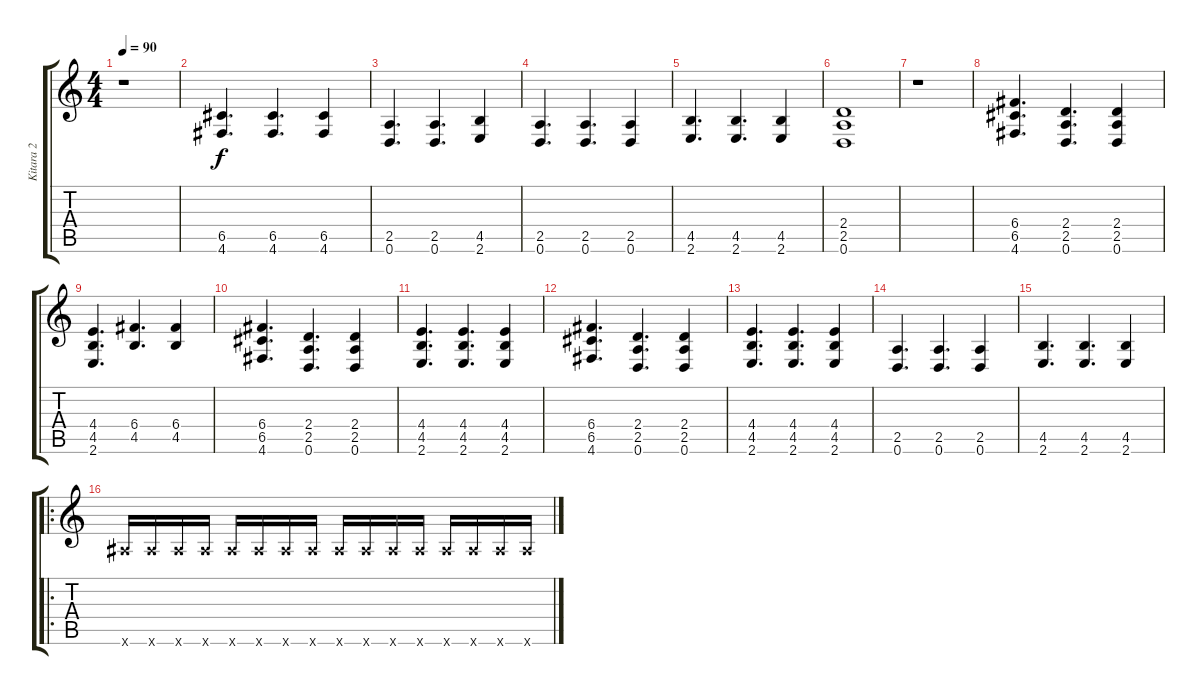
\track ("Kitara 2" "Kitara 2") {instrument distortionguitar}
\staff {score tabs}
\tuning (D4 A3 F3 C3 G2 D2) {hide}
\ts (4 4)
\tempo 90
\clef g2
\ks c
r.1{dy f} |
(6.5 4.6).4{d} (6.5 4.6).4{d} (6.5 4.6).4 |
(2.5 0.6).4{d} (2.5 0.6).4{d} (4.5 2.6).4 |
(2.5 0.6).4{d} (2.5 0.6).4{d} (2.5 0.6).4 |
(4.5 2.6).4{d} (4.5 2.6).4{d} (4.5 2.6).4 |
(2.4 2.5 0.6).1 |
r.1 |
(6.4 6.5 4.6).4{d} (2.4 2.5 0.6).4{d} (2.4 2.5 0.6).4 |
(4.4 4.5 2.6).4{d} (6.4 4.5).4{d} (6.4 4.5).4 |
(6.4 6.5 4.6).4{d} (2.4 2.5 0.6).4{d} (2.4 2.5 0.6).4 |
(4.4 4.5 2.6).4{d} (4.4 4.5 2.6).4{d} (4.4 4.5 2.6).4 |
(6.4 6.5 4.6).4{d} (2.4 2.5 0.6).4{d} (2.4 2.5 0.6).4 |
(4.4 4.5 2.6).4{d} (4.4 4.5 2.6).4{d} (4.4 4.5 2.6).4 |
(2.5 0.6).4{d} (2.5 0.6).4{d} (2.5 0.6).4 |
(4.5 2.6).4{d} (4.5 2.6).4{d} (4.5 2.6).4 |
\ro
8.6{x}.16 8.6{x}.16 8.6{x}.16 8.6{x}.16 8.6{x}.16 8.6{x}.16 8.6{x}.16 8.6{x}.16 8.6{x}.16 8.6{x}.16 8.6{x}.16 8.6{x}.16 8.6{x}.16 8.6{x}.16 8.6{x}.16 8.6{x}.16
